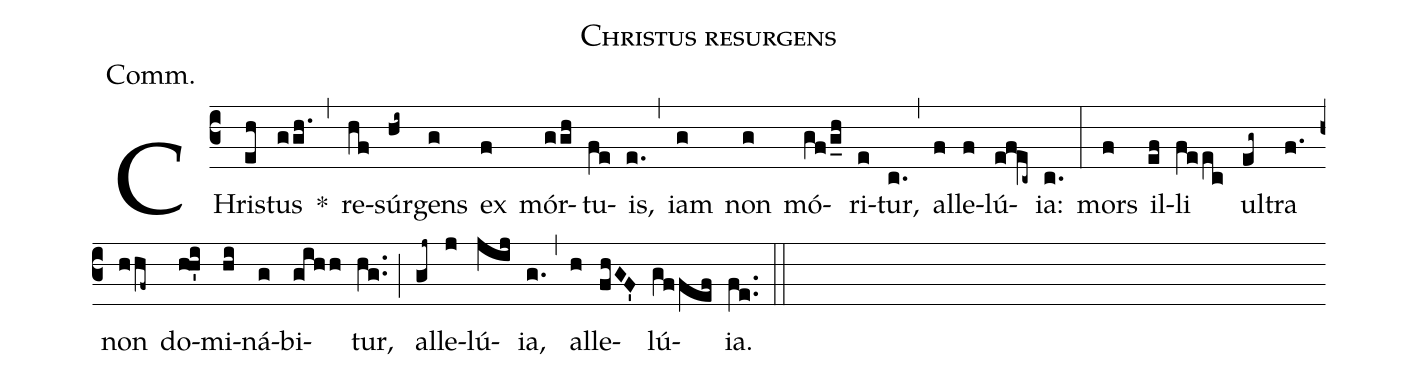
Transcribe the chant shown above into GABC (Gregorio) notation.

name:Christus resurgens;
annotation:Comm.;
mode:8;
office-part:Communion;
%%
(c3) CHris(eh)tus(ggh.) *(,) re(hf)súr(hi~)gens(g) ex(f) mór(ggh)tu(fe)is,(e.) (,) iam(g) non(g) mó(gf/g_h)ri(e)tur,(c.) (,) al(f)le(f)lú(e!f!ec~)ia:(c.) (:) mors(f) il(ef)li(feec) ul(eg~)tra(f.) non(hhf~) do(h!h'i)mi(hi)ná(g)bi(gihh)tur,(hg..) (;) al(gj~)le(j)lú(jij)ia,(g.) (,) al(h)le(fhGF')lú(gffef)ia.(fe..) (::)
